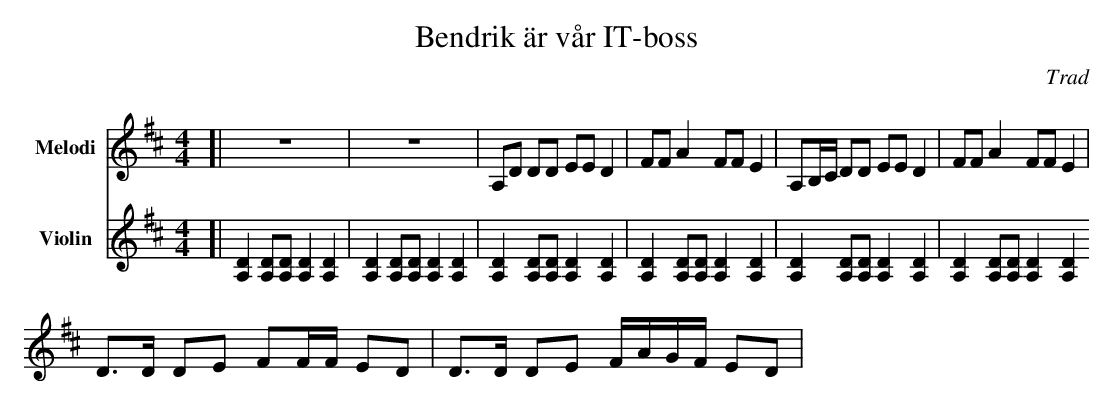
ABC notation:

X:1
T:Bendrik är vår IT-boss
O:Trad
M:4/4
L:1/8
K:D
V:V1 name=Melodi
V:V2 name=Violin
%%score V1 V2
[V:V1][|z8 | z8 | A,D DD EE D2 | FF A2 FF E2 | A,B,/C/ DD EE D2 | FF A2 FF E2 |
[V:V2][|[A,D]2 [A,D][A,D] [A,D]2 [A,D]2 |[A,D]2 [A,D][A,D] [A,D]2 [A,D]2 | [A,D]2 [A,D][A,D] [A,D]2 [A,D]2 | [A,D]2 [A,D][A,D] [A,D]2 [A,D]2 | [A,D]2 [A,D][A,D] [A,D]2 [A,D]2 | [A,D]2 [A,D][A,D] [A,D]2 [A,D]2
[V:V1]D>D DE FF/F/ ED | D>D DE F/A/G/F/ ED  |
